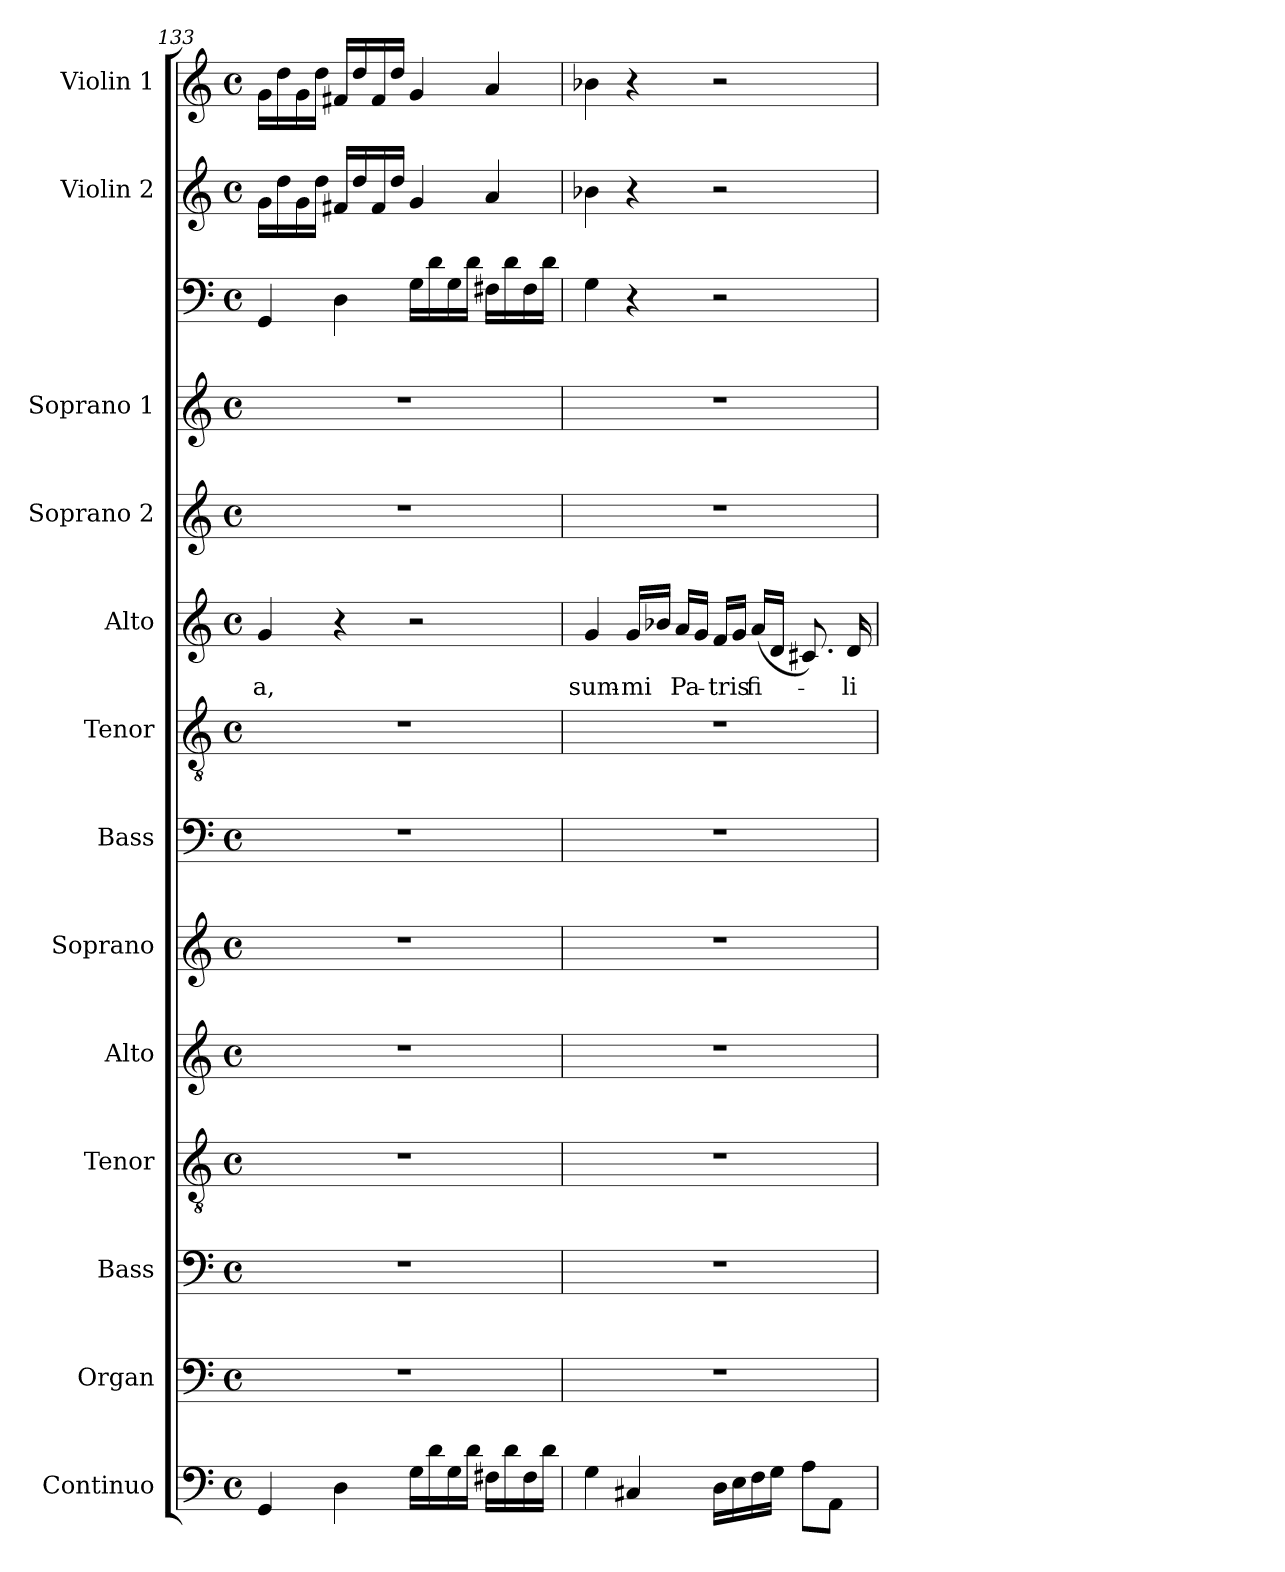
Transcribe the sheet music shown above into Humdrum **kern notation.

**kern	**kern	**kern	**kern	**kern	**kern	**kern	**kern	**kern	**text	**kern	**kern	**kern	**kern	**kern
*part14	*part13	*part12	*part11	*part10	*part9	*part8	*part7	*part6	*part6	*part5	*part4	*part3	*part2	*part1
*staff14	*staff13	*staff12	*staff11	*staff10	*staff9	*staff8	*staff7	*staff6	*staff6	*staff5	*staff4	*staff3	*staff2	*staff1
*I"Continuo	*I"Organ	*I"Bass	*I"Tenor	*I"Alto	*I"Soprano	*I"Bass	*I"Tenor	*I"Alto	*	*I"Soprano 2	*I"Soprano 1	*I""Acc. to violins"	*I"Violin 2	*I"Violin 1
*I'Cont.	*I'Org.	*I'B.	*I'T.	*I'A.	*I'S.	*I'B.	*I'T.	*I'A.	*	*I'S2.	*I'S1.	*I'Ac to violins.	*I'Vln. 2	*I'Vln. 1
*clefF4	*clefF4	*clefF4	*clefGv2	*clefG2	*clefG2	*clefF4	*clefGv2	*clefG2	*	*clefG2	*clefG2	*clefF4	*clefG2	*clefG2
*	*	*	*ITrd7c12	*	*	*	*ITrd7c12	*	*	*	*	*	*	*
*k[]	*k[]	*k[]	*k[]	*k[]	*k[]	*k[]	*k[]	*k[]	*	*k[]	*k[]	*k[]	*k[]	*k[]
*C:	*C:	*C:	*C:	*C:	*C:	*C:	*C:	*C:	*	*C:	*C:	*C:	*C:	*C:
*M4/4	*M4/4	*M4/4	*M4/4	*M4/4	*M4/4	*M4/4	*M4/4	*M4/4	*	*M4/4	*M4/4	*M4/4	*M4/4	*M4/4
*met(c)	*met(c)	*met(c)	*met(c)	*met(c)	*met(c)	*met(c)	*met(c)	*met(c)	*	*met(c)	*met(c)	*met(c)	*met(c)	*met(c)
=133	=133	=133	=133	=133	=133	=133	=133	=133	=133	=133	=133	=133	=133	=133
!	!	!	!	!	!	!	!	!	!LO:LY:b:color=#000000	!	!	!	!	!
4GGi/	1r	1r	1r	1r	1r	1r	1r	4gi/	-a,	1r	1r	4GGi/	16gi\LL	16gi\LL
.	.	.	.	.	.	.	.	.	.	.	.	.	16ddi\	16ddi\
.	.	.	.	.	.	.	.	.	.	.	.	.	16gi\	16gi\
.	.	.	.	.	.	.	.	.	.	.	.	.	16ddi\JJ	16ddi\JJ
4Di\	.	.	.	.	.	.	.	4r	.	.	.	4Di\	16f#Xi/LL	16f#Xi/LL
.	.	.	.	.	.	.	.	.	.	.	.	.	16ddi/	16ddi/
.	.	.	.	.	.	.	.	.	.	.	.	.	16f#i/	16f#i/
.	.	.	.	.	.	.	.	.	.	.	.	.	16ddi/JJ	16ddi/JJ
16Gi\LL	.	.	.	.	.	.	.	2r	.	.	.	16Gi\LL	4gi/	4gi/
16di\	.	.	.	.	.	.	.	.	.	.	.	16di\	.	.
16Gi\	.	.	.	.	.	.	.	.	.	.	.	16Gi\	.	.
16di\JJ	.	.	.	.	.	.	.	.	.	.	.	16di\JJ	.	.
16F#Xi\LL	.	.	.	.	.	.	.	.	.	.	.	16F#Xi\LL	4ai/	4ai/
16di\	.	.	.	.	.	.	.	.	.	.	.	16di\	.	.
16F#i\	.	.	.	.	.	.	.	.	.	.	.	16F#i\	.	.
16di\JJ	.	.	.	.	.	.	.	.	.	.	.	16di\JJ	.	.
!!LO:LB:g=z
=134	=134	=134	=134	=134	=134	=134	=134	=134	=134	=134	=134	=134	=134	=134
!	!	!	!	!	!	!	!	!	!LO:LY:b:color=#000000	!	!	!	!	!
4Gi\	1r	1r	1r	1r	1r	1r	1r	4gi/	sum-	1r	1r	4Gi\	4b-Xi\	4b-Xi\
!	!	!	!	!	!	!	!	!	!LO:LY:b:color=#000000	!	!	!	!	!
4C#Xi/	.	.	.	.	.	.	.	16gi/LL	-mi	.	.	4r	4r	4r
.	.	.	.	.	.	.	.	16b-i/JJ	.	.	.	.	.	.
!	!	!	!	!	!	!	!	!	!LO:LY:b:color=#000000	!	!	!	!	!
.	.	.	.	.	.	.	.	16ai/LL	Pa-	.	.	.	.	.
.	.	.	.	.	.	.	.	16gi/JJ	.	.	.	.	.	.
!	!	!	!	!	!	!	!	!	!LO:LY:b:color=#000000	!	!	!	!	!
16Di\LL	.	.	.	.	.	.	.	16fi/LL	-tris	.	.	2r	2r	2r
16Ei\	.	.	.	.	.	.	.	16gi/JJ	.	.	.	.	.	.
!	!	!	!	!	!	!	!	!	!LO:LY:b:color=#000000	!	!	!	!	!
16Fi\	.	.	.	.	.	.	.	(16ai/LL	fi-	.	.	.	.	.
16Gi\JJ	.	.	.	.	.	.	.	16di/JJ	.	.	.	.	.	.
8Ai\L	.	.	.	.	.	.	.	8.c#Xi/)	.	.	.	.	.	.
8AAi\J	.	.	.	.	.	.	.	.	.	.	.	.	.	.
!	!	!	!	!	!	!	!	!	!LO:LY:b:color=#000000	!	!	!	!	!
.	.	.	.	.	.	.	.	16di/	-li-	.	.	.	.	.
=	=	=	=	=	=	=	=	=	=	=	=	=	=	=
*-	*-	*-	*-	*-	*-	*-	*-	*-	*-	*-	*-	*-	*-	*-
